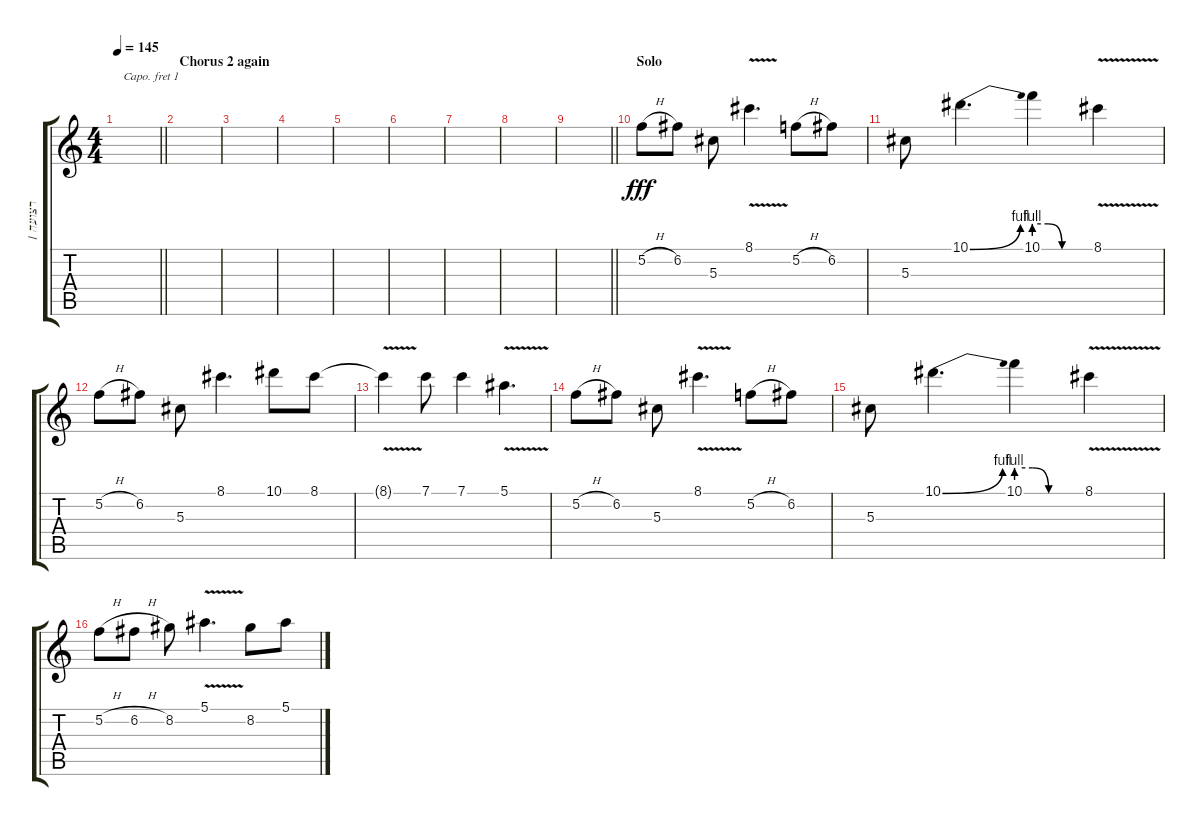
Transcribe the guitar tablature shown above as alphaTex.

\track ("רצועה 1" "רצועה 1") {instrument electricguitarclean}
\staff {score tabs}
\capo 1
\tuning (E4 B3 G3 D3 A2 E2) {hide}
\ts (4 4)
\tempo 145
\clef g2
\barLineRight lightlight
\ks c
|
\section ("" "Chorus 2 again")
|
|
|
|
|
|
|
\barLineRight lightlight
|
\section ("" "Solo")
5.2{h}.8{dy fff volume 16 balance 0 instrument overdrivenguitar} 6.2.8 5.3.8 8.1{v}.4{d} 5.2{h}.8 6.2.8 |
5.3.8 10.1{be (bend 0 0 60 4)}.4{d} 10.1{be (custom 0 4 15 4 30 0 60 0)}.4 8.1{v}.4 |
5.2{h}.8 6.2.8 5.3.8 8.1.4{d} 10.1.8 8.1.8 |
8.1{v t}.4 7.1.8 7.1.4 5.1{v}.4{d} |
5.2{h}.8 6.2.8 5.3.8 8.1{v}.4{d} 5.2{h}.8 6.2.8 |
5.3.8 10.1{be (bend 0 0 60 4)}.4{d} 10.1{be (custom 0 4 15 4 30 0 60 0)}.4 8.1{v}.4 |
5.2{h}.8 6.2{h}.8 8.2.8 5.1{v}.4{d} 8.2.8 5.1.8
